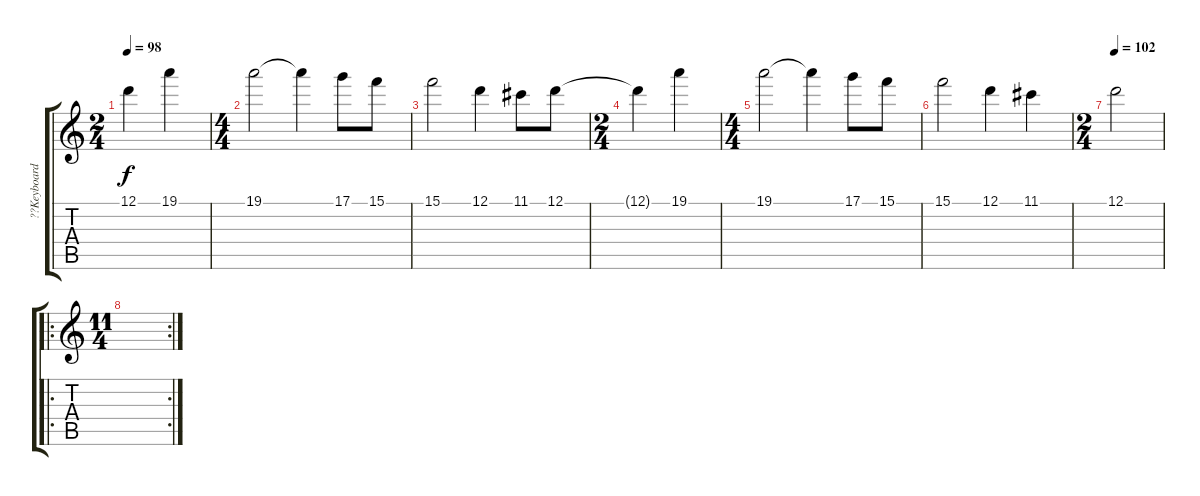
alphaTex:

\track ("??Keyboard??" "??Keyboard") {instrument fx2soundtrack}
\staff {score tabs}
\tuning (D5 A4 F4 C4 G3 D3) {hide}
\ts (2 4)
\tempo 98
\clef g2
\ks c
12.1{t}.4{dy f} 19.1.4 |
\ts (4 4)
19.1.2 19.1{t}.4 17.1.8 15.1.8 |
15.1.2 12.1.4 11.1.8 12.1.8 |
\ts (2 4)
12.1{t}.4 19.1.4 |
\ts (4 4)
19.1.2 19.1{t}.4 17.1.8 15.1.8 |
15.1.2 12.1.4 11.1.4 |
\ts (2 4)
\tempo 102
12.1.2 |
\ro
\rc 2
\ts (11 4)
